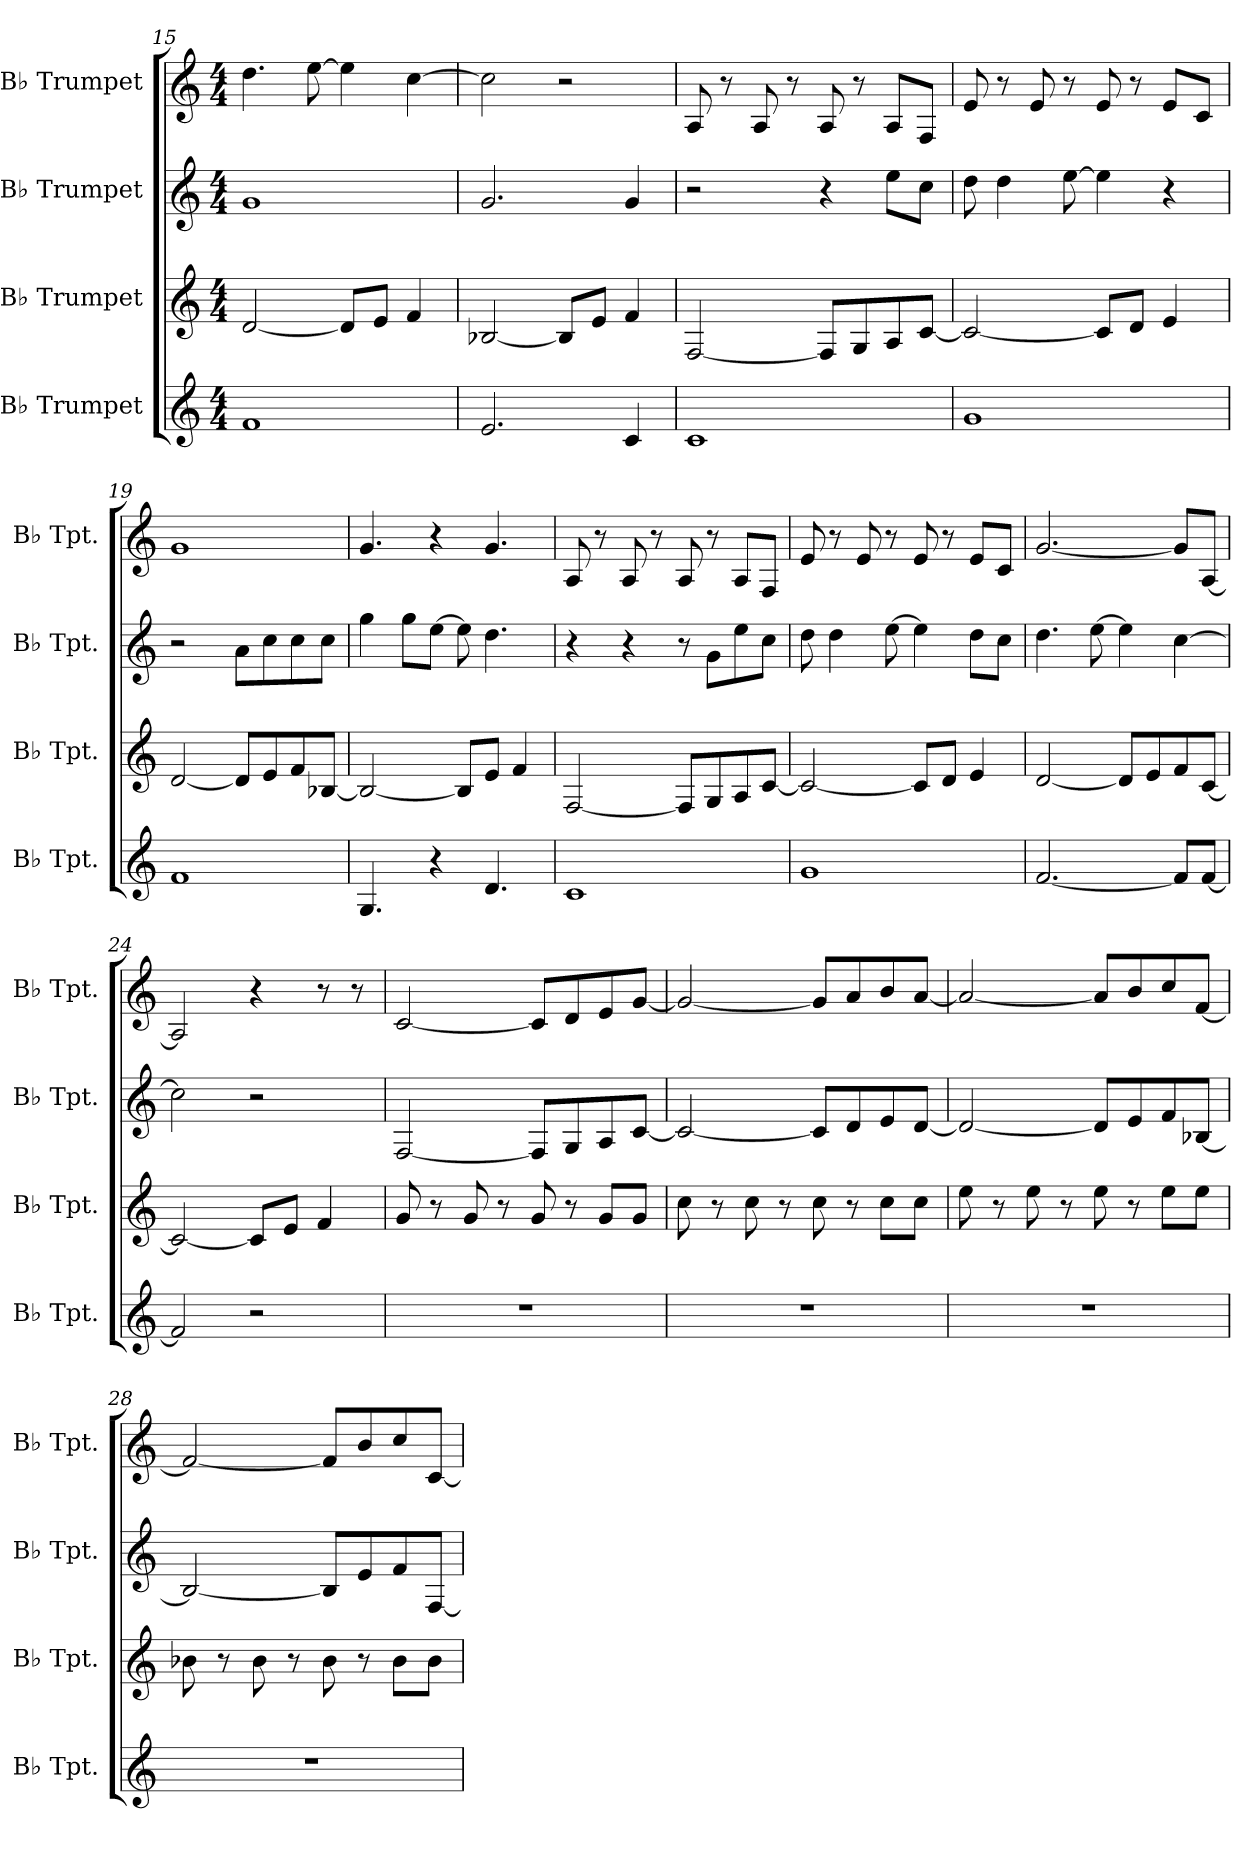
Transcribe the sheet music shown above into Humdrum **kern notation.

**kern	**kern	**kern	**kern
*part4	*part3	*part2	*part1
*staff4	*staff3	*staff2	*staff1
*I"B♭ Trumpet	*I"B♭ Trumpet	*I"B♭ Trumpet	*I"B♭ Trumpet
*I'B♭ Tpt.	*I'B♭ Tpt.	*I'B♭ Tpt.	*I'B♭ Tpt.
!!LO:LB:g=z
*clefG2	*clefG2	*clefG2	*clefG2
*ITrd1c2	*ITrd1c2	*ITrd1c2	*ITrd1c2
*k[b-e-]	*k[b-e-]	*k[b-e-]	*k[b-e-]
*M4/4	*M4/4	*M4/4	*M4/4
=15	=15	=15	=15
1e-	[2c/	1f	4.cc\
.	.	.	[8dd\
.	8c/L]	.	4dd\]
.	8d/J	.	.
.	4e-/	.	[4b-\
=16	=16	=16	=16
2.d/	[2A-X/	2.f/	2b-\]
.	8A-/L]	.	2r
.	8d/J	.	.
4B-/	4e-/	4f/	.
=17	=17	=17	=17
1B-	[2E-/	2r	8G/
.	.	.	8r
.	.	.	8G/
.	.	.	8r
.	8E-/L]	4r	8G/
.	8F/	.	8r
.	8G/	8dd\L	8G/L
.	[8B-/J	8b-\J	8E-/J
=18	=18	=18	=18
1f	2B-/_	8cc\	8d/
.	.	4cc\	8r
.	.	.	8d/
.	.	[8dd\	8r
.	8B-/L]	4dd\]	8d/
.	8c/J	.	8r
.	4d/	4r	8d/L
.	.	.	8B-/J
=19	=19	=19	=19
1e-	[2c/	2r	1f
.	8c/L]	8g\L	.
.	8d/	8b-\	.
.	8e-/	8b-\	.
.	[8A-X/J	8b-\J	.
=20	=20	=20	=20
4.F/	2A-/_	4ff\	4.f/
.	.	8ff\L	.
4r	.	[8dd\J	4r
.	8A-/L]	8dd\]	.
4.c/	8d/J	4.cc\	4.f/
.	4e-/	.	.
!!LO:LB:g=z
=21	=21	=21	=21
1B-	[2E-/	4r	8G/
.	.	.	8r
.	.	4r	8G/
.	.	.	8r
.	8E-/L]	8r	8G/
.	8F/	8f\L	8r
.	8G/	8dd\	8G/L
.	[8B-/J	8b-\J	8E-/J
=22	=22	=22	=22
1f	2B-/_	8cc\	8d/
.	.	4cc\	8r
.	.	.	8d/
.	.	[8dd\	8r
.	8B-/L]	4dd\]	8d/
.	8c/J	.	8r
.	4d/	8cc\L	8d/L
.	.	8b-\J	8B-/J
=23	=23	=23	=23
[2.e-/	[2c/	4.cc\	[2.f/
.	.	[8dd\	.
.	8c/L]	4dd\]	.
.	8d/	.	.
8e-/L]	8e-/	[4b-\	8f/L]
[8e-/J	[8B-/J	.	[8G/J
=24	=24	=24	=24
2e-/]	2B-/_	2b-\]	2G/]
2r	8B-/L]	2r	4r
.	8d/J	.	.
.	4e-/	.	8r
.	.	.	8r
=25	=25	=25	=25
1r	8f/	[2E-/	[2B-/
.	8r	.	.
.	8f/	.	.
.	8r	.	.
.	8f/	8E-/L]	8B-/L]
.	8r	8F/	8c/
.	8f/L	8G/	8d/
.	8f/J	[8B-/J	[8f/J
!!LO:PB:g=z
=26	=26	=26	=26
1r	8b-\	2B-/_	2f/_
.	8r	.	.
.	8b-\	.	.
.	8r	.	.
.	8b-\	8B-/L]	8f/L]
.	8r	8c/	8g/
.	8b-\L	8d/	8a/
.	8b-\J	[8c/J	[8g/J
=27	=27	=27	=27
1r	8dd\	2c/_	2g/_
.	8r	.	.
.	8dd\	.	.
.	8r	.	.
.	8dd\	8c/L]	8g/L]
.	8r	8d/	8a/
.	8dd\L	8e-/	8b-/
.	8dd\J	[8A-X/J	[8e-/J
=28	=28	=28	=28
1r	8a-X\	2A-/_	2e-/_
.	8r	.	.
.	8a-\	.	.
.	8r	.	.
.	8a-\	8A-/L]	8e-/L]
.	8r	8d/	8a/
.	8a-\L	8e-/	8b-/
.	8a-\J	[8E-/J	[8B-/J
=	=	=	=
*-	*-	*-	*-
